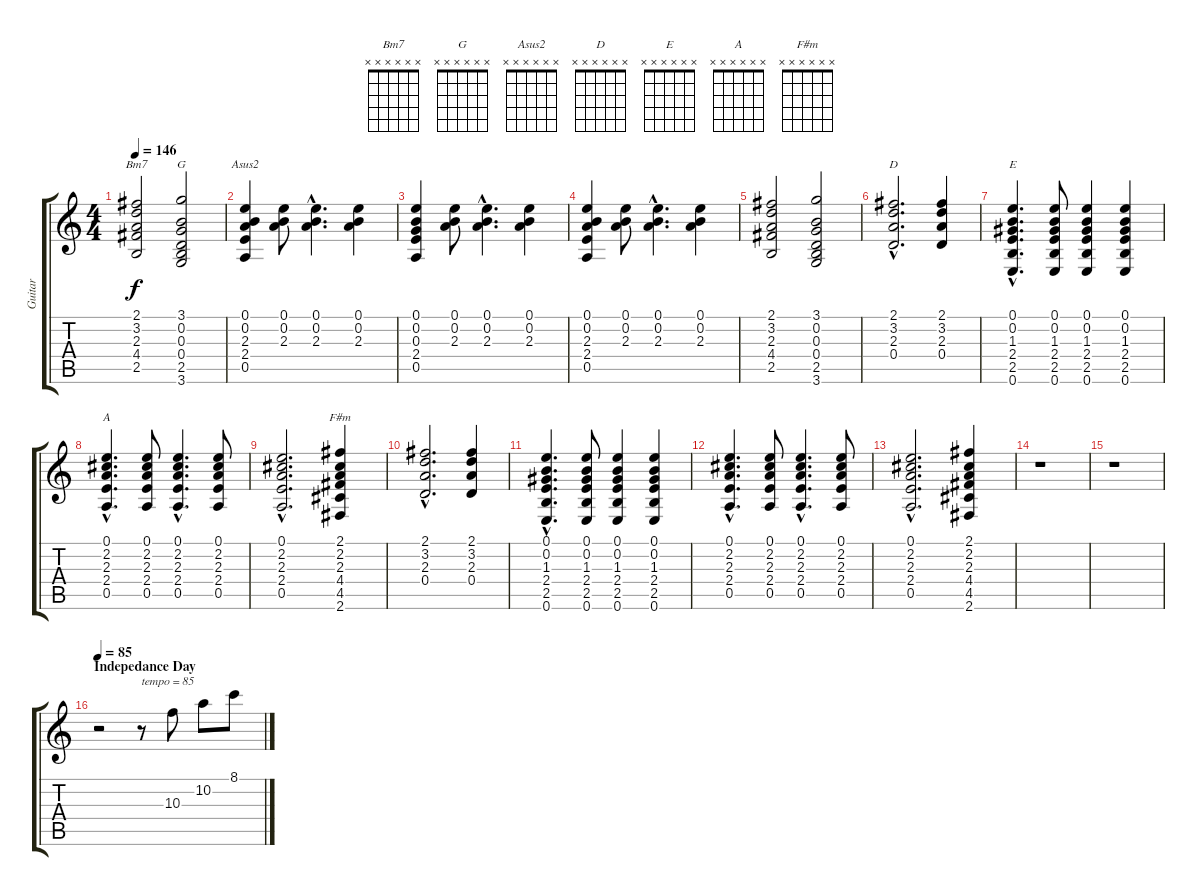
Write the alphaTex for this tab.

\track ("Guitar " "Guitar ") {instrument acousticguitarsteel}
\staff {score tabs}
\tuning (E4 B3 G3 D3 A2 E2) {hide}
\chord ("Bm7" x x x x x x) {firstfret 0}
\chord ("G" x x x x x x) {firstfret 0}
\chord ("Asus2" x x x x x x) {firstfret 0}
\chord ("D" x x x x x x) {firstfret 0}
\chord ("E" x x x x x x) {firstfret 0}
\chord ("A" x x x x x x) {firstfret 0}
\chord ("F#m" x x x x x x) {firstfret 0}
\ts (4 4)
\tempo 146
\clef g2
\ks c
(2.1 3.2 2.3 4.4 2.5).2{ch "Bm7" dy f} (3.1 0.2 0.3 0.4 2.5 3.6).2{ch "G"} |
(0.1 0.2 2.3 2.4 0.5).4{ch "Asus2"} (0.1 0.2 2.3).8 (0.1{hac} 0.2{hac} 2.3{hac}).4{d} (0.1 0.2 2.3).4 |
(0.1 0.2 0.3 2.4 0.5).4 (0.1 0.2 2.3).8 (0.1{hac} 0.2{hac} 2.3{hac}).4{d} (0.1 0.2 2.3).4 |
(0.1 0.2 2.3 2.4 0.5).4 (0.1 0.2 2.3).8 (0.1{hac} 0.2{hac} 2.3{hac}).4{d} (0.1 0.2 2.3).4 |
(2.1 3.2 2.3 4.4 2.5).2 (3.1 0.2 0.3 0.4 2.5 3.6).2 |
(2.1{hac} 3.2{hac} 2.3{hac} 0.4{hac}).2{d ch "D"} (2.1 3.2 2.3 0.4).4 |
(0.1{hac} 0.2{hac} 1.3{hac} 2.4{hac} 2.5{hac} 0.6{hac}).4{d ch "E"} (0.1 0.2 1.3 2.4 2.5 0.6).8 (0.1 0.2 1.3 2.4 2.5 0.6).4 (0.1 0.2 1.3 2.4 2.5 0.6).4 |
(0.1{hac} 2.2{hac} 2.3{hac} 2.4{hac} 0.5{hac}).4{d ch "A"} (0.1 2.2 2.3 2.4 0.5).8 (0.1{hac} 2.2{hac} 2.3{hac} 2.4{hac} 0.5{hac}).4{d} (0.1 2.2 2.3 2.4 0.5).8 |
(0.1{hac} 2.2{hac} 2.3{hac} 2.4{hac} 0.5{hac}).2{d} (2.1 2.2 2.3 4.4 4.5 2.6).4{ch "F#m"} |
(2.1{hac} 3.2{hac} 2.3{hac} 0.4{hac}).2{d} (2.1 3.2 2.3 0.4).4 |
(0.1{hac} 0.2{hac} 1.3{hac} 2.4{hac} 2.5{hac} 0.6{hac}).4{d} (0.1 0.2 1.3 2.4 2.5 0.6).8 (0.1 0.2 1.3 2.4 2.5 0.6).4 (0.1 0.2 1.3 2.4 2.5 0.6).4 |
(0.1{hac} 2.2{hac} 2.3{hac} 2.4{hac} 0.5{hac}).4{d} (0.1 2.2 2.3 2.4 0.5).8 (0.1{hac} 2.2{hac} 2.3{hac} 2.4{hac} 0.5{hac}).4{d} (0.1 2.2 2.3 2.4 0.5).8 |
(0.1{hac} 2.2{hac} 2.3{hac} 2.4{hac} 0.5{hac}).2{d volume 0} (2.1 2.2 2.3 4.4 4.5 2.6).4 |
r.1 |
r.1 |
\section ("" "Indepedance Day")
\tempo 85
r.2{volume 10 instrument acousticguitarsteel} r.8{txt "tempo = 85"} 10.3.8 10.2.8 8.1.8
